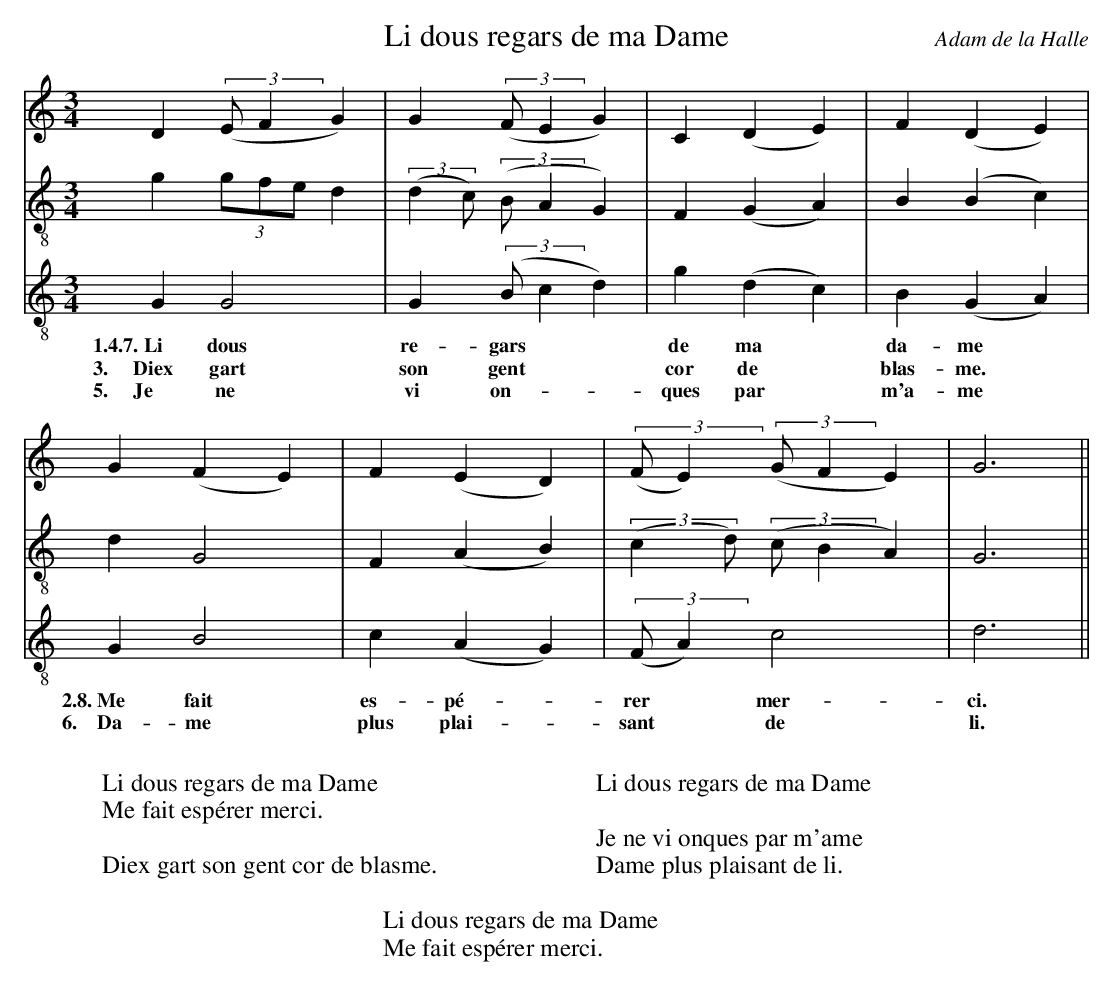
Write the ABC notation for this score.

X:1
T:Li dous regars de ma Dame
C:Adam de la Halle
M:3/4
L:1/4
Q:1/4=120
K:G Mixolydian
V:1 clef=treble
V:2 clef=treble_8
V:3 clef=treble_8
[V:1] D ((3:2:2E/F    G)|       G    ((3:2:2F/ E G) |C  (DE)  |F  (D E) |
[V:2] G      (3G/F/E/ D |((3:2:2DC/) ((3:2:2B,/A,G,)|F, (G,A,)|B, (B,C) |
[V:3] G,       G,2      |       G,   ((3:2:2B,/C D) |G  (DC)  |B, (G,A,)|
w:1.4.7.~Li    dous            re-          gars**   de  ma*   da- me*
w:3.~~~~~Diex  gart            son          gent**   cor de*   blas-me.*
w:5.~~~~~Je    ne              vi           on-**   ques par*  m'a-me*
[V:1] G (FE)| F  (E D) |((3:2:2F/E) ((3:2:2G/FE)  |G3 ||
[V:2] D  G,2| F, (A,B,)|((3:2:2CD/) ((3:2:2C/B,A,)|G,3||
[V:3] G, B,2| C  (A,G,)|((3:2:2F,/A,)      C2     |D3 ||
w:2.8.~Me fait es-pé-*         rer*        mer-    ci.
w:6.~~~~Da-me  plus plai-*    sant*        de      li.
W:
W:Li dous regars de ma Dame         % The sweet glances of my lady
W:Me fait espérer merci.            % Make me hope for mercy.
W:
W:Diex gart son gent cor de blasme. % God keep her noble body from blame.
W:
W:
W:Li dous regars de ma Dame
W:
W:Je ne vi onques par m'ame         % I live not ??? on my soul
W:Dame plus plaisant de li.         % Lady more pleasant of it.
W:
W:Li dous regars de ma Dame
W:Me fait espérer merci.
